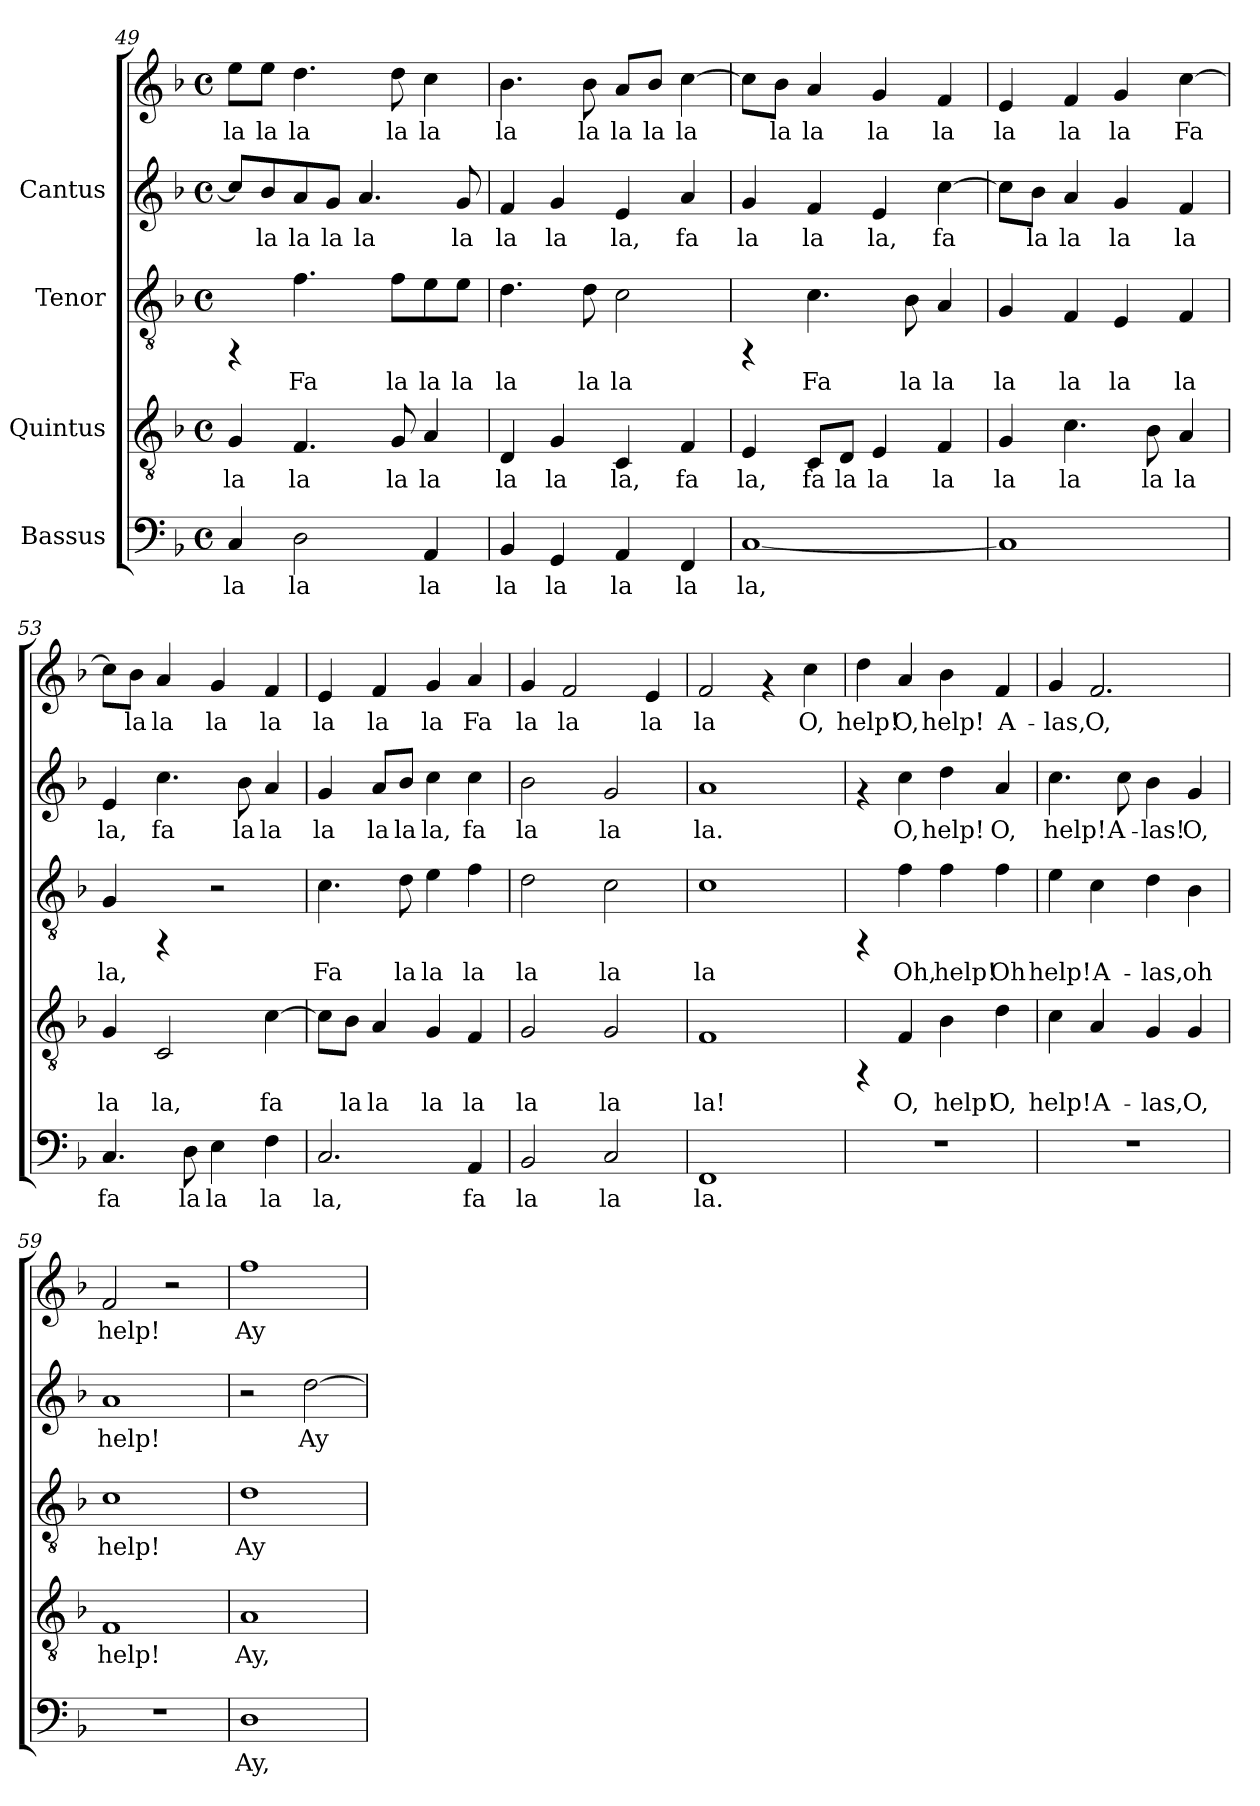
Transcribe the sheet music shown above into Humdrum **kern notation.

**kern	**text	**kern	**text	**kern	**text	**kern	**text	**kern	**text
*part4	*part4	*part3	*part3	*part2	*part2	*part1	*part1	*part1	*part1
*staff5	*staff5	*staff4	*staff4	*staff3	*staff3	*staff2	*staff2	*staff1	*staff1
*I"Bassus	*	*I"Quintus	*	*I"Tenor	*	*I"Cantus	*	*	*
*clefF4	*	*clefGv2	*	*clefGv2	*	*clefG2	*	*clefG2	*
*k[b-]	*	*k[b-]	*	*k[b-]	*	*k[b-]	*	*k[b-]	*
*F:	*	*F:	*	*F:	*	*F:	*	*F:	*
*M4/4	*	*M4/4	*	*M4/4	*	*M4/4	*	*M4/4	*
*met(c)	*	*met(c)	*	*met(c)	*	*met(c)	*	*met(c)	*
=49	=49	=49	=49	=49	=49	=49	=49	=49	=49
!	!LO:LY:b:cj	!	!LO:LY:b:cj	!	!	!	!LO:LY:b:cj	!	!LO:LY:b:cj
4C/	la	4G/	la	4rFF	.	8cc/L]	.	8ee\L	la
!	!	!	!	!	!	!	!LO:LY:b:cj	!	!LO:LY:b:cj
.	.	.	.	.	.	8b-/	la	8ee\J	la
!	!LO:LY:b:cj	!	!LO:LY:b:cj	!	!LO:LY:b:cj	!	!LO:LY:b:cj	!	!LO:LY:b:cj
2D\	la	4.F/	la	4.f\	Fa	8a/	la	4.dd\	la
!	!	!	!	!	!	!	!LO:LY:b:cj	!	!
.	.	.	.	.	.	8g/J	la	.	.
!	!	!	!	!	!	!	!LO:LY:b:cj	!	!
.	.	.	.	.	.	4.a/	la	.	.
!	!	!	!LO:LY:b:cj	!	!LO:LY:b:cj	!	!	!	!LO:LY:b:cj
.	.	8G/	la	8f\L	la	.	.	8dd\	la
!	!LO:LY:b:cj	!	!LO:LY:b:cj	!	!LO:LY:b:cj	!	!	!	!LO:LY:b:cj
4AA/	la	4A/	la	8e\	la	.	.	4cc\	la
!	!	!	!	!	!LO:LY:b:cj	!	!LO:LY:b:cj	!	!
.	.	.	.	8e\J	la	8g/	la	.	.
!!LO:LB:g=z
=50	=50	=50	=50	=50	=50	=50	=50	=50	=50
!	!LO:LY:b:cj	!	!LO:LY:b:cj	!	!LO:LY:b:cj	!	!LO:LY:b:cj	!	!LO:LY:b:cj
4BB-/	la	4D/	la	4.d\	la	4f/	la	4.b-\	la
!	!LO:LY:b:cj	!	!LO:LY:b:cj	!	!	!	!LO:LY:b:cj	!	!
4GG/	la	4G/	la	.	.	4g/	la	.	.
!	!	!	!	!	!LO:LY:b:cj	!	!	!	!LO:LY:b:cj
.	.	.	.	8d\	la	.	.	8b-\	la
!	!LO:LY:b:cj	!	!LO:LY:b:cj	!	!LO:LY:b:cj	!	!LO:LY:b:cj	!	!LO:LY:b:cj
4AA/	la	4C/	la,	2c\	la	4e/	la,	8a/L	la
!	!	!	!	!	!	!	!	!	!LO:LY:b:cj
.	.	.	.	.	.	.	.	8b-/J	la
!	!LO:LY:b:cj	!	!LO:LY:b:cj	!	!	!	!LO:LY:b:cj	!	!LO:LY:b:cj
4FF/	la	4F/	fa	.	.	4a/	fa	[>4cc\	la
=51	=51	=51	=51	=51	=51	=51	=51	=51	=51
!	!LO:LY:b:cj	!	!LO:LY:b:cj	!	!	!	!LO:LY:b:cj	!	!LO:LY:b:cj
[<1C	la,	4E/	la,	4rFF	.	4g/	la	8cc\L]	.
!	!	!	!	!	!	!	!	!	!LO:LY:b:cj
.	.	.	.	.	.	.	.	8b-\J	la
!	!	!	!LO:LY:b:cj	!	!LO:LY:b:cj	!	!LO:LY:b:cj	!	!LO:LY:b:cj
.	.	8C/L	fa	4.c\	Fa	4f/	la	4a/	la
!	!	!	!LO:LY:b:cj	!	!	!	!	!	!
.	.	8D/J	la	.	.	.	.	.	.
!	!	!	!LO:LY:b:cj	!	!	!	!LO:LY:b:cj	!	!LO:LY:b:cj
.	.	4E/	la	.	.	4e/	la,	4g/	la
!	!	!	!	!	!LO:LY:b:cj	!	!	!	!
.	.	.	.	8B-\	la	.	.	.	.
!	!	!	!LO:LY:b:cj	!	!LO:LY:b:cj	!	!LO:LY:b:cj	!	!LO:LY:b:cj
.	.	4F/	la	4A/	la	[>4cc\	fa	4f/	la
=52	=52	=52	=52	=52	=52	=52	=52	=52	=52
!	!	!	!LO:LY:b:cj	!	!LO:LY:b:cj	!	!LO:LY:b:cj	!	!LO:LY:b:cj
1C]	.	4G/	la	4G/	la	8cc\L]	.	4e/	la
!	!	!	!	!	!	!	!LO:LY:b:cj	!	!
.	.	.	.	.	.	8b-\J	la	.	.
!	!	!	!LO:LY:b:cj	!	!LO:LY:b:cj	!	!LO:LY:b:cj	!	!LO:LY:b:cj
.	.	4.c\	la	4F/	la	4a/	la	4f/	la
!	!	!	!	!	!LO:LY:b:cj	!	!LO:LY:b:cj	!	!LO:LY:b:cj
.	.	.	.	4E/	la	4g/	la	4g/	la
!	!	!	!LO:LY:b:cj	!	!	!	!	!	!
.	.	8B-\	la	.	.	.	.	.	.
!	!	!	!LO:LY:b:cj	!	!LO:LY:b:cj	!	!LO:LY:b:cj	!	!LO:LY:b:cj
.	.	4A/	la	4F/	la	4f/	la	[>4cc\	Fa
=53	=53	=53	=53	=53	=53	=53	=53	=53	=53
!	!LO:LY:b:cj	!	!LO:LY:b:cj	!	!LO:LY:b:cj	!	!LO:LY:b:cj	!	!LO:LY:b:cj
4.C/	fa	4G/	la	4G/	la,	4e/	la,	8cc\L]	.
!	!	!	!	!	!	!	!	!	!LO:LY:b:cj
.	.	.	.	.	.	.	.	8b-\J	la
!	!	!	!LO:LY:b:cj	!	!	!	!LO:LY:b:cj	!	!LO:LY:b:cj
.	.	2C/	la,	4rFF	.	4.cc\	fa	4a/	la
!	!LO:LY:b:cj	!	!	!	!	!	!	!	!
8D\	la	.	.	.	.	.	.	.	.
!	!LO:LY:b:cj	!	!	!	!	!	!	!	!LO:LY:b:cj
4E\	la	.	.	2r	.	.	.	4g/	la
!	!	!	!	!	!	!	!LO:LY:b:cj	!	!
.	.	.	.	.	.	8b-\	la	.	.
!	!LO:LY:b:cj	!	!LO:LY:b:cj	!	!	!	!LO:LY:b:cj	!	!LO:LY:b:cj
4F\	la	[>4c\	fa	.	.	4a/	la	4f/	la
!!LO:PB:g=z
=54	=54	=54	=54	=54	=54	=54	=54	=54	=54
!	!LO:LY:b:cj	!	!LO:LY:b:cj	!	!LO:LY:b:cj	!	!LO:LY:b:cj	!	!LO:LY:b:cj
2.C/	la,	8c\L]	.	4.c\	Fa	4g/	la	4e/	la
!	!	!	!LO:LY:b:cj	!	!	!	!	!	!
.	.	8B-\J	la	.	.	.	.	.	.
!	!	!	!LO:LY:b:cj	!	!	!	!LO:LY:b:cj	!	!LO:LY:b:cj
.	.	4A/	la	.	.	8a/L	la	4f/	la
!	!	!	!	!	!LO:LY:b:cj	!	!LO:LY:b:cj	!	!
.	.	.	.	8d\	la	8b-/J	la	.	.
!	!	!	!LO:LY:b:cj	!	!LO:LY:b:cj	!	!LO:LY:b:cj	!	!LO:LY:b:cj
.	.	4G/	la	4e\	la	4cc\	la,	4g/	la
!	!LO:LY:b:cj	!	!LO:LY:b:cj	!	!LO:LY:b:cj	!	!LO:LY:b:cj	!	!LO:LY:b:cj
4AA/	fa	4F/	la	4f\	la	4cc\	fa	4a/	Fa
=55	=55	=55	=55	=55	=55	=55	=55	=55	=55
!	!LO:LY:b:cj	!	!LO:LY:b:cj	!	!LO:LY:b:cj	!	!LO:LY:b:cj	!	!LO:LY:b:cj
2BB-/	la	2G/	la	2d\	la	2b-\	la	4g/	la
!	!	!	!	!	!	!	!	!	!LO:LY:b:cj
.	.	.	.	.	.	.	.	2f/	la
!	!LO:LY:b:cj	!	!LO:LY:b:cj	!	!LO:LY:b:cj	!	!LO:LY:b:cj	!	!
2C/	la	2G/	la	2c\	la	2g/	la	.	.
!	!	!	!	!	!	!	!	!	!LO:LY:b:cj
.	.	.	.	.	.	.	.	4e/	la
=56	=56	=56	=56	=56	=56	=56	=56	=56	=56
!	!LO:LY:b:cj	!	!LO:LY:b:cj	!	!LO:LY:b:cj	!	!LO:LY:b:cj	!	!LO:LY:b:cj
1FF	la.	1F	la!	1c	la	1a	la.	2f/	la
.	.	.	.	.	.	.	.	4rf	.
!	!	!	!	!	!	!	!	!	!LO:LY:b:cj
.	.	.	.	.	.	.	.	4cc\	O,
=57	=57	=57	=57	=57	=57	=57	=57	=57	=57
!	!	!	!	!	!	!	!	!	!LO:LY:b:cj
1r	.	4rFF	.	4rFF	.	4rf	.	4dd\	help!
!	!	!	!LO:LY:b:cj	!	!LO:LY:b:cj	!	!LO:LY:b:cj	!	!LO:LY:b:cj
.	.	4F/	O,	4f\	Oh,	4cc\	-O,	4a/	O,
!	!	!	!LO:LY:b:cj	!	!LO:LY:b:cj	!	!LO:LY:b:cj	!	!LO:LY:b:cj
.	.	4B-\	help!	4f\	help!	4dd\	help!	4b-\	help!
!	!	!	!LO:LY:b:cj	!	!LO:LY:b:cj	!	!LO:LY:b:cj	!	!LO:LY:b:cj
.	.	4d\	O,	4f\	Oh	4a/	O,	4f/	A-
=58	=58	=58	=58	=58	=58	=58	=58	=58	=58
!	!	!	!LO:LY:b:cj	!	!LO:LY:b:cj	!	!LO:LY:b:cj	!	!LO:LY:b:cj
1r	.	4c\	help!	4e\	help!	4.cc\	help!	4g/	las,
!	!	!	!LO:LY:b:cj	!	!LO:LY:b:cj	!	!	!	!LO:LY:b:cj
.	.	4A/	A-	4c\	A-	.	.	2.f/	O,
!	!	!	!	!	!	!	!LO:LY:b:cj	!	!
.	.	.	.	.	.	8cc\	A-	.	.
!	!	!	!LO:LY:b:cj	!	!LO:LY:b:cj	!	!LO:LY:b:cj	!	!
.	.	4G/	-las,	4d\	-las,	4b-\	-las!	.	.
!	!	!	!LO:LY:b:cj	!	!LO:LY:b:cj	!	!LO:LY:b:cj	!	!
.	.	4G/	O,	4B-\	oh	4g/	O,	.	.
!!LO:LB:g=z
=59	=59	=59	=59	=59	=59	=59	=59	=59	=59
!	!	!	!LO:LY:b:cj	!	!LO:LY:b:cj	!	!LO:LY:b:cj	!	!LO:LY:b:cj
1r	.	1F	help!	1c	help!	1a	help!	2f/	help!
.	.	.	.	.	.	.	.	2r	.
=60	=60	=60	=60	=60	=60	=60	=60	=60	=60
!	!LO:LY:b:cj	!	!LO:LY:b:cj	!	!LO:LY:b:cj	!	!	!	!LO:LY:b:cj
1D	Ay,	1A	Ay,	1d	Ay	2r	.	1ff	Ay
!	!	!	!	!	!	!	!LO:LY:b:cj	!	!
.	.	.	.	.	.	[>2dd\	Ay	.	.
=	=	=	=	=	=	=	=	=	=
*-	*-	*-	*-	*-	*-	*-	*-	*-	*-
